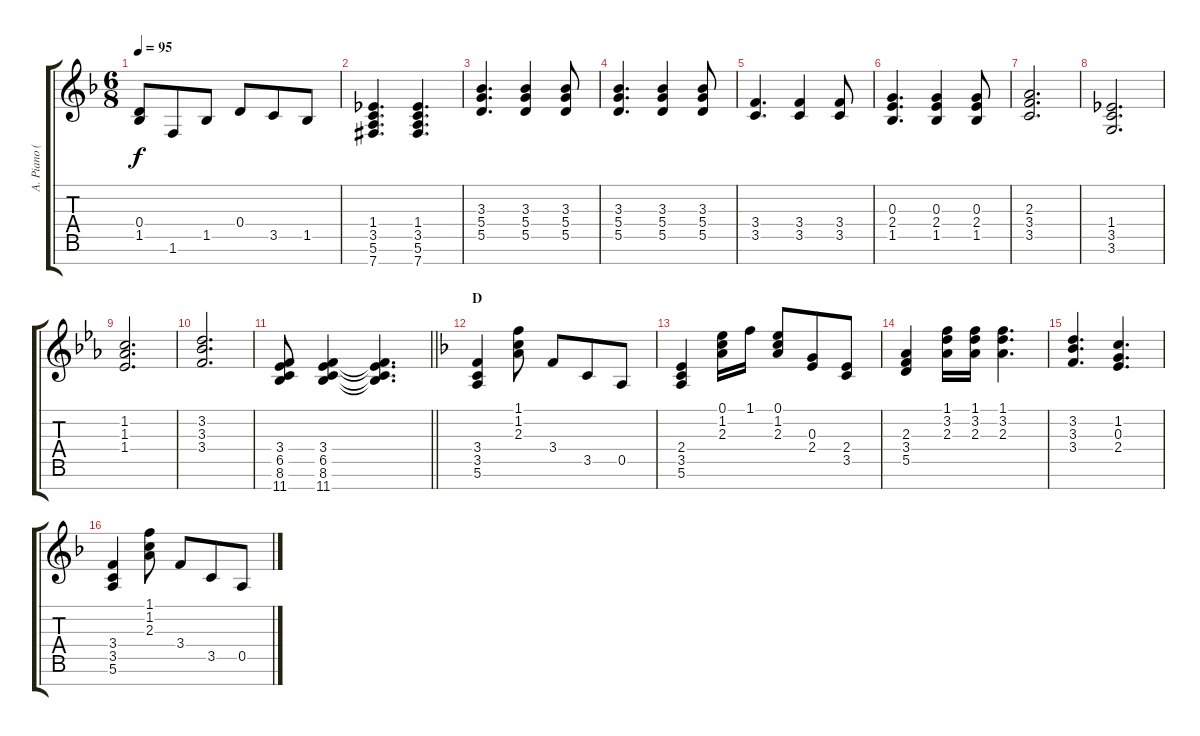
\track ("A. Piano (Right Hand)" "A. Piano (") {instrument acousticgrandpiano}
\staff {score tabs}
\tuning (E5 B4 G4 D4 A3 E3 B2) {hide}
\ts (6 8)
\tempo 95
\clef g2
\ks f
(0.4 1.5).8{dy f} 1.6.8 1.5.8 0.4.8 3.5.8 1.5.8 |
(1.4 3.5 5.6 7.7{acc #}).4{d} (1.4 3.5 5.6 7.7{acc #}).4{d} |
(3.3 5.4 5.5).4{d} (3.3 5.4 5.5).4 (3.3 5.4 5.5).8 |
(3.3 5.4 5.5).4{d} (3.3 5.4 5.5).4 (3.3 5.4 5.5).8 |
(3.4 3.5).4{d} (3.4 3.5).4 (3.4 3.5).8 |
(0.3 2.4 1.5).4{d} (0.3 2.4 1.5).4 (0.3 2.4 1.5).8 |
(2.3 3.4 3.5).2{d} |
(1.4 3.5 3.6).2{d} |
\ks eb
(1.2 1.3 1.4).2{d} |
(3.2 3.3 3.4).2{d} |
\barLineRight lightlight
(3.4 6.5 8.6 11.7).8 (3.4 6.5 8.6 11.7).4 (3.4{t} 6.5{t} 8.6{t} 11.7{t}).4{d} |
\section ("" "D")
\ks f
(3.4 3.5 5.6).4 (1.1 1.2 2.3).8 3.4.8 3.5.8 0.5.8 |
(2.4 3.5 5.6).4 (0.1 1.2 2.3).16 1.1.16 (0.1 1.2 2.3).8 (0.3 2.4).8 (2.4 3.5).8 |
(2.3 3.4 5.5).4 (1.1 3.2 2.3).16 (1.1 3.2 2.3).16 (1.1 3.2 2.3).4{d} |
(3.2 3.3 3.4).4{d} (1.2 0.3 2.4).4{d} |
(3.4 3.5 5.6).4 (1.1 1.2 2.3).8 3.4.8 3.5.8 0.5.8
